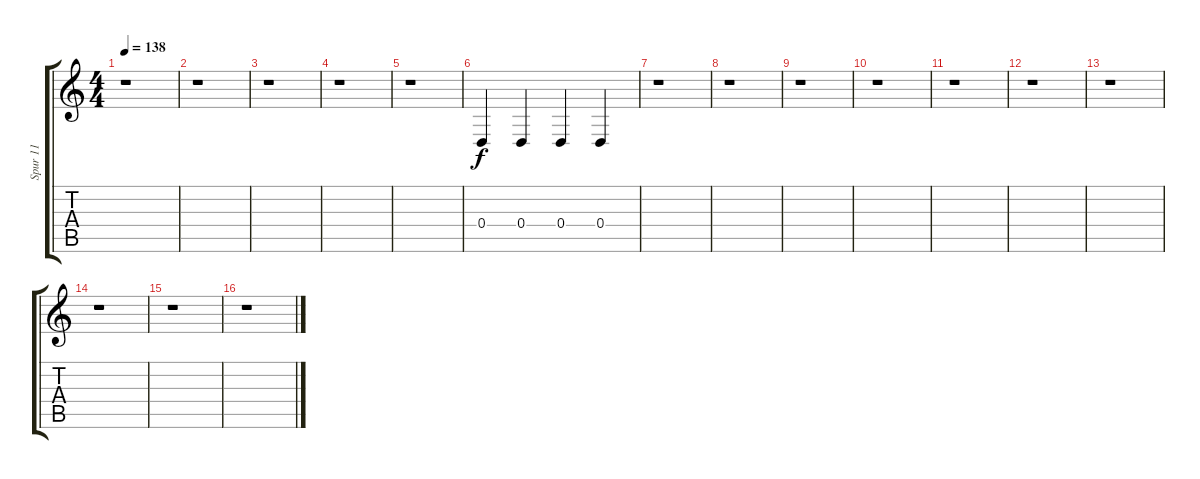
\track ("Spur 11" "Spur 11") {instrument applause}
\staff {score tabs}
\tuning (E4 B3 G3 D3 A2 E2) {hide}
\ts (4 4)
\tempo 138
\clef g2
\ks c
r.1{dy f} |
r.1 |
r.1 |
r.1 |
r.1 |
0.4.4 0.4.4 0.4.4 0.4.4 |
r.1 |
r.1 |
r.1 |
r.1 |
r.1 |
r.1 |
r.1 |
r.1 |
r.1 |
r.1
